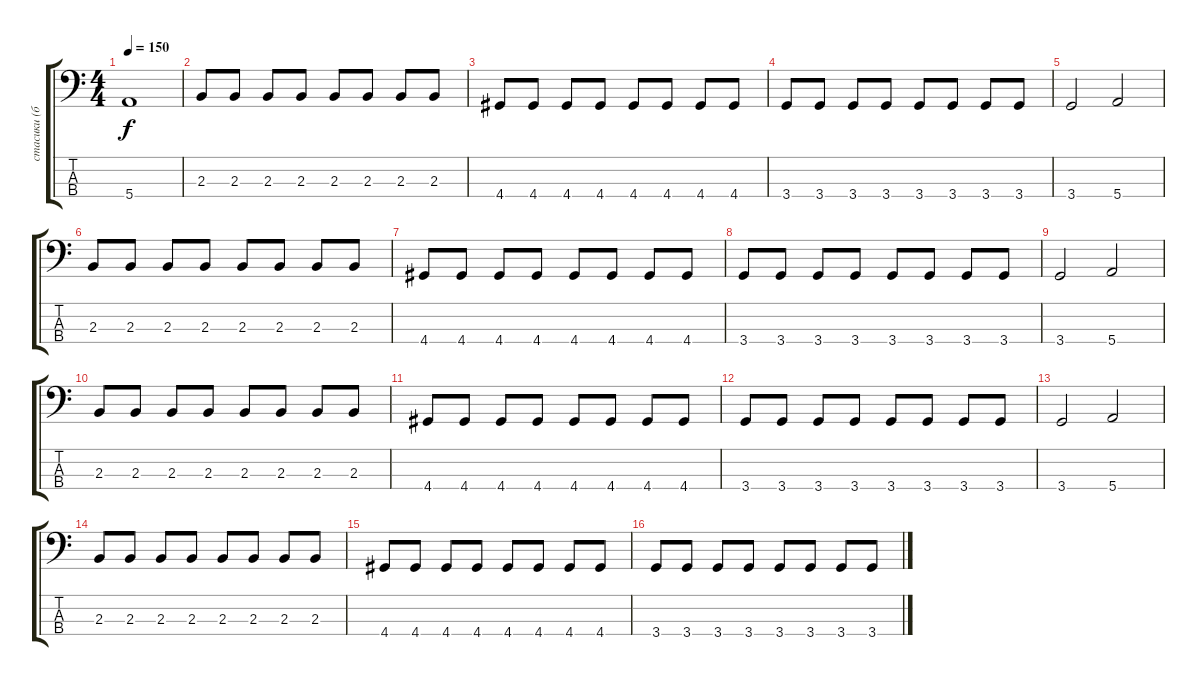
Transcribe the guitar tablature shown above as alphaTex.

\track ("стасики (бас)" "стасики (б") {instrument electricbassfinger}
\staff {score tabs}
\tuning (G2 D2 A1 E1) {hide}
\ts (4 4)
\tempo 150
\clef f4
\ks c
5.4.1{dy f} |
2.3.8 2.3.8 2.3.8 2.3.8 2.3.8 2.3.8 2.3.8 2.3.8 |
4.4.8 4.4.8 4.4.8 4.4.8 4.4.8 4.4.8 4.4.8 4.4.8 |
3.4.8 3.4.8 3.4.8 3.4.8 3.4.8 3.4.8 3.4.8 3.4.8 |
3.4.2 5.4.2 |
2.3.8 2.3.8 2.3.8 2.3.8 2.3.8 2.3.8 2.3.8 2.3.8 |
4.4.8 4.4.8 4.4.8 4.4.8 4.4.8 4.4.8 4.4.8 4.4.8 |
3.4.8 3.4.8 3.4.8 3.4.8 3.4.8 3.4.8 3.4.8 3.4.8 |
3.4.2 5.4.2 |
2.3.8 2.3.8 2.3.8 2.3.8 2.3.8 2.3.8 2.3.8 2.3.8 |
4.4.8 4.4.8 4.4.8 4.4.8 4.4.8 4.4.8 4.4.8 4.4.8 |
3.4.8 3.4.8 3.4.8 3.4.8 3.4.8 3.4.8 3.4.8 3.4.8 |
3.4.2 5.4.2 |
2.3.8 2.3.8 2.3.8 2.3.8 2.3.8 2.3.8 2.3.8 2.3.8 |
4.4.8 4.4.8 4.4.8 4.4.8 4.4.8 4.4.8 4.4.8 4.4.8 |
3.4.8 3.4.8 3.4.8 3.4.8 3.4.8 3.4.8 3.4.8 3.4.8
